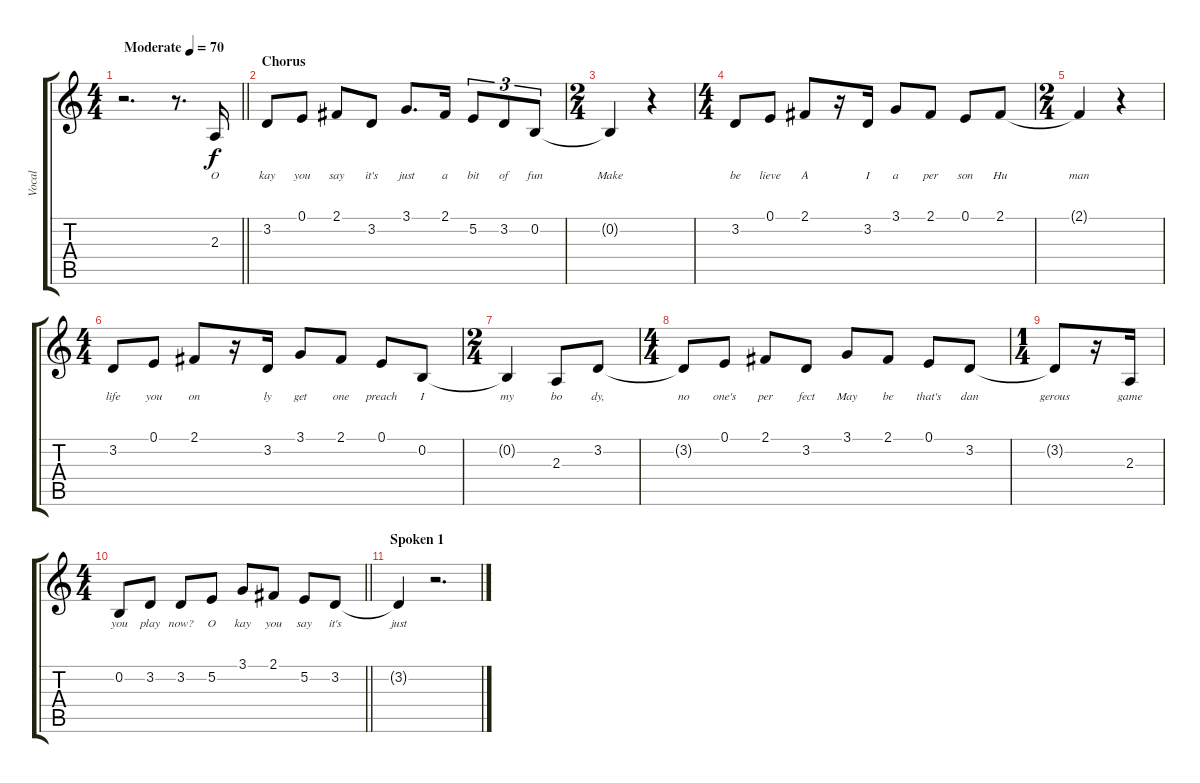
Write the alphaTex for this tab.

\track ("Vocal" "Vocal") {instrument acousticgrandpiano}
\staff {score tabs}
\tuning (E4 B3 G3 D3 A2 E2) {hide}
\ts (4 4)
\tempo (70 "Moderate")
\clef g2
\barLineRight lightlight
\ks c
r.2{d dy f instrument acousticgrandpiano} r.8{d} 2.3.16{lyrics (0 "O") lyrics (1 "") lyrics (2 "") lyrics (3 "") lyrics (4 "")} |
\section ("" "Chorus")
3.2.8{lyrics (0 "kay") lyrics (1 "") lyrics (2 "") lyrics (3 "") lyrics (4 "")} 0.1.8{lyrics (0 "you") lyrics (1 "") lyrics (2 "") lyrics (3 "") lyrics (4 "")} 2.1.8{lyrics (0 "say") lyrics (1 "") lyrics (2 "") lyrics (3 "") lyrics (4 "")} 3.2.8{lyrics (0 "it's") lyrics (1 "") lyrics (2 "") lyrics (3 "") lyrics (4 "")} 3.1.8{d lyrics (0 "just") lyrics (1 "") lyrics (2 "") lyrics (3 "") lyrics (4 "")} 2.1.16{lyrics (0 "a") lyrics (1 "") lyrics (2 "") lyrics (3 "") lyrics (4 "")} 5.2.8{tu (3 2) lyrics (0 "bit") lyrics (1 "") lyrics (2 "") lyrics (3 "") lyrics (4 "")} 3.2.8{tu (3 2) lyrics (0 "of") lyrics (1 "") lyrics (2 "") lyrics (3 "") lyrics (4 "")} 0.2.8{tu (3 2) lyrics (0 "fun") lyrics (1 "") lyrics (2 "") lyrics (3 "") lyrics (4 "")} |
\ts (2 4)
0.2{t}.4{lyrics (0 "Make") lyrics (1 "") lyrics (2 "") lyrics (3 "") lyrics (4 "")} r.4 |
\ts (4 4)
3.2.8{lyrics (0 "be") lyrics (1 "") lyrics (2 "") lyrics (3 "") lyrics (4 "")} 0.1.8{lyrics (0 "lieve") lyrics (1 "") lyrics (2 "") lyrics (3 "") lyrics (4 "")} 2.1.8{lyrics (0 "A") lyrics (1 "") lyrics (2 "") lyrics (3 "") lyrics (4 "")} r.16 3.2.16{lyrics (0 "I") lyrics (1 "") lyrics (2 "") lyrics (3 "") lyrics (4 "")} 3.1.8{lyrics (0 "a") lyrics (1 "") lyrics (2 "") lyrics (3 "") lyrics (4 "")} 2.1.8{lyrics (0 "per") lyrics (1 "") lyrics (2 "") lyrics (3 "") lyrics (4 "")} 0.1.8{lyrics (0 "son") lyrics (1 "") lyrics (2 "") lyrics (3 "") lyrics (4 "")} 2.1.8{lyrics (0 "Hu") lyrics (1 "") lyrics (2 "") lyrics (3 "") lyrics (4 "")} |
\ts (2 4)
2.1{t}.4{lyrics (0 "man") lyrics (1 "") lyrics (2 "") lyrics (3 "") lyrics (4 "")} r.4 |
\ts (4 4)
3.2.8{lyrics (0 "life") lyrics (1 "") lyrics (2 "") lyrics (3 "") lyrics (4 "")} 0.1.8{lyrics (0 "you") lyrics (1 "") lyrics (2 "") lyrics (3 "") lyrics (4 "")} 2.1.8{lyrics (0 "on") lyrics (1 "") lyrics (2 "") lyrics (3 "") lyrics (4 "")} r.16 3.2.16{lyrics (0 "ly") lyrics (1 "") lyrics (2 "") lyrics (3 "") lyrics (4 "")} 3.1.8{lyrics (0 "get") lyrics (1 "") lyrics (2 "") lyrics (3 "") lyrics (4 "")} 2.1.8{lyrics (0 "one") lyrics (1 "") lyrics (2 "") lyrics (3 "") lyrics (4 "")} 0.1.8{lyrics (0 "preach") lyrics (1 "") lyrics (2 "") lyrics (3 "") lyrics (4 "")} 0.2.8{lyrics (0 "I") lyrics (1 "") lyrics (2 "") lyrics (3 "") lyrics (4 "")} |
\ts (2 4)
0.2{t}.4{lyrics (0 "my") lyrics (1 "") lyrics (2 "") lyrics (3 "") lyrics (4 "")} 2.3.8{lyrics (0 "bo") lyrics (1 "") lyrics (2 "") lyrics (3 "") lyrics (4 "")} 3.2.8{lyrics (0 "dy,") lyrics (1 "") lyrics (2 "") lyrics (3 "") lyrics (4 "")} |
\ts (4 4)
3.2{t}.8{lyrics (0 "no") lyrics (1 "") lyrics (2 "") lyrics (3 "") lyrics (4 "")} 0.1.8{lyrics (0 "one's") lyrics (1 "") lyrics (2 "") lyrics (3 "") lyrics (4 "")} 2.1.8{lyrics (0 "per") lyrics (1 "") lyrics (2 "") lyrics (3 "") lyrics (4 "")} 3.2.8{lyrics (0 "fect") lyrics (1 "") lyrics (2 "") lyrics (3 "") lyrics (4 "")} 3.1.8{lyrics (0 "May") lyrics (1 "") lyrics (2 "") lyrics (3 "") lyrics (4 "")} 2.1.8{lyrics (0 "be") lyrics (1 "") lyrics (2 "") lyrics (3 "") lyrics (4 "")} 0.1.8{lyrics (0 "that's") lyrics (1 "") lyrics (2 "") lyrics (3 "") lyrics (4 "")} 3.2.8{lyrics (0 "dan") lyrics (1 "") lyrics (2 "") lyrics (3 "") lyrics (4 "")} |
\ts (1 4)
3.2{t}.8{lyrics (0 "gerous") lyrics (1 "") lyrics (2 "") lyrics (3 "") lyrics (4 "")} r.16 2.3.16{lyrics (0 "game") lyrics (1 "") lyrics (2 "") lyrics (3 "") lyrics (4 "")} |
\ts (4 4)
\barLineRight lightlight
0.2.8{lyrics (0 "you") lyrics (1 "") lyrics (2 "") lyrics (3 "") lyrics (4 "")} 3.2.8{lyrics (0 "play") lyrics (1 "") lyrics (2 "") lyrics (3 "") lyrics (4 "")} 3.2.8{lyrics (0 "now?") lyrics (1 "") lyrics (2 "") lyrics (3 "") lyrics (4 "")} 5.2.8{lyrics (0 "O") lyrics (1 "") lyrics (2 "") lyrics (3 "") lyrics (4 "")} 3.1.8{lyrics (0 "kay") lyrics (1 "") lyrics (2 "") lyrics (3 "") lyrics (4 "")} 2.1.8{lyrics (0 "you") lyrics (1 "") lyrics (2 "") lyrics (3 "") lyrics (4 "")} 5.2.8{lyrics (0 "say") lyrics (1 "") lyrics (2 "") lyrics (3 "") lyrics (4 "")} 3.2.8{lyrics (0 "it's") lyrics (1 "") lyrics (2 "") lyrics (3 "") lyrics (4 "")} |
\section ("" "Spoken 1")
3.2{t}.4{lyrics (0 "just") lyrics (1 "") lyrics (2 "") lyrics (3 "") lyrics (4 "")} r.2{d}
